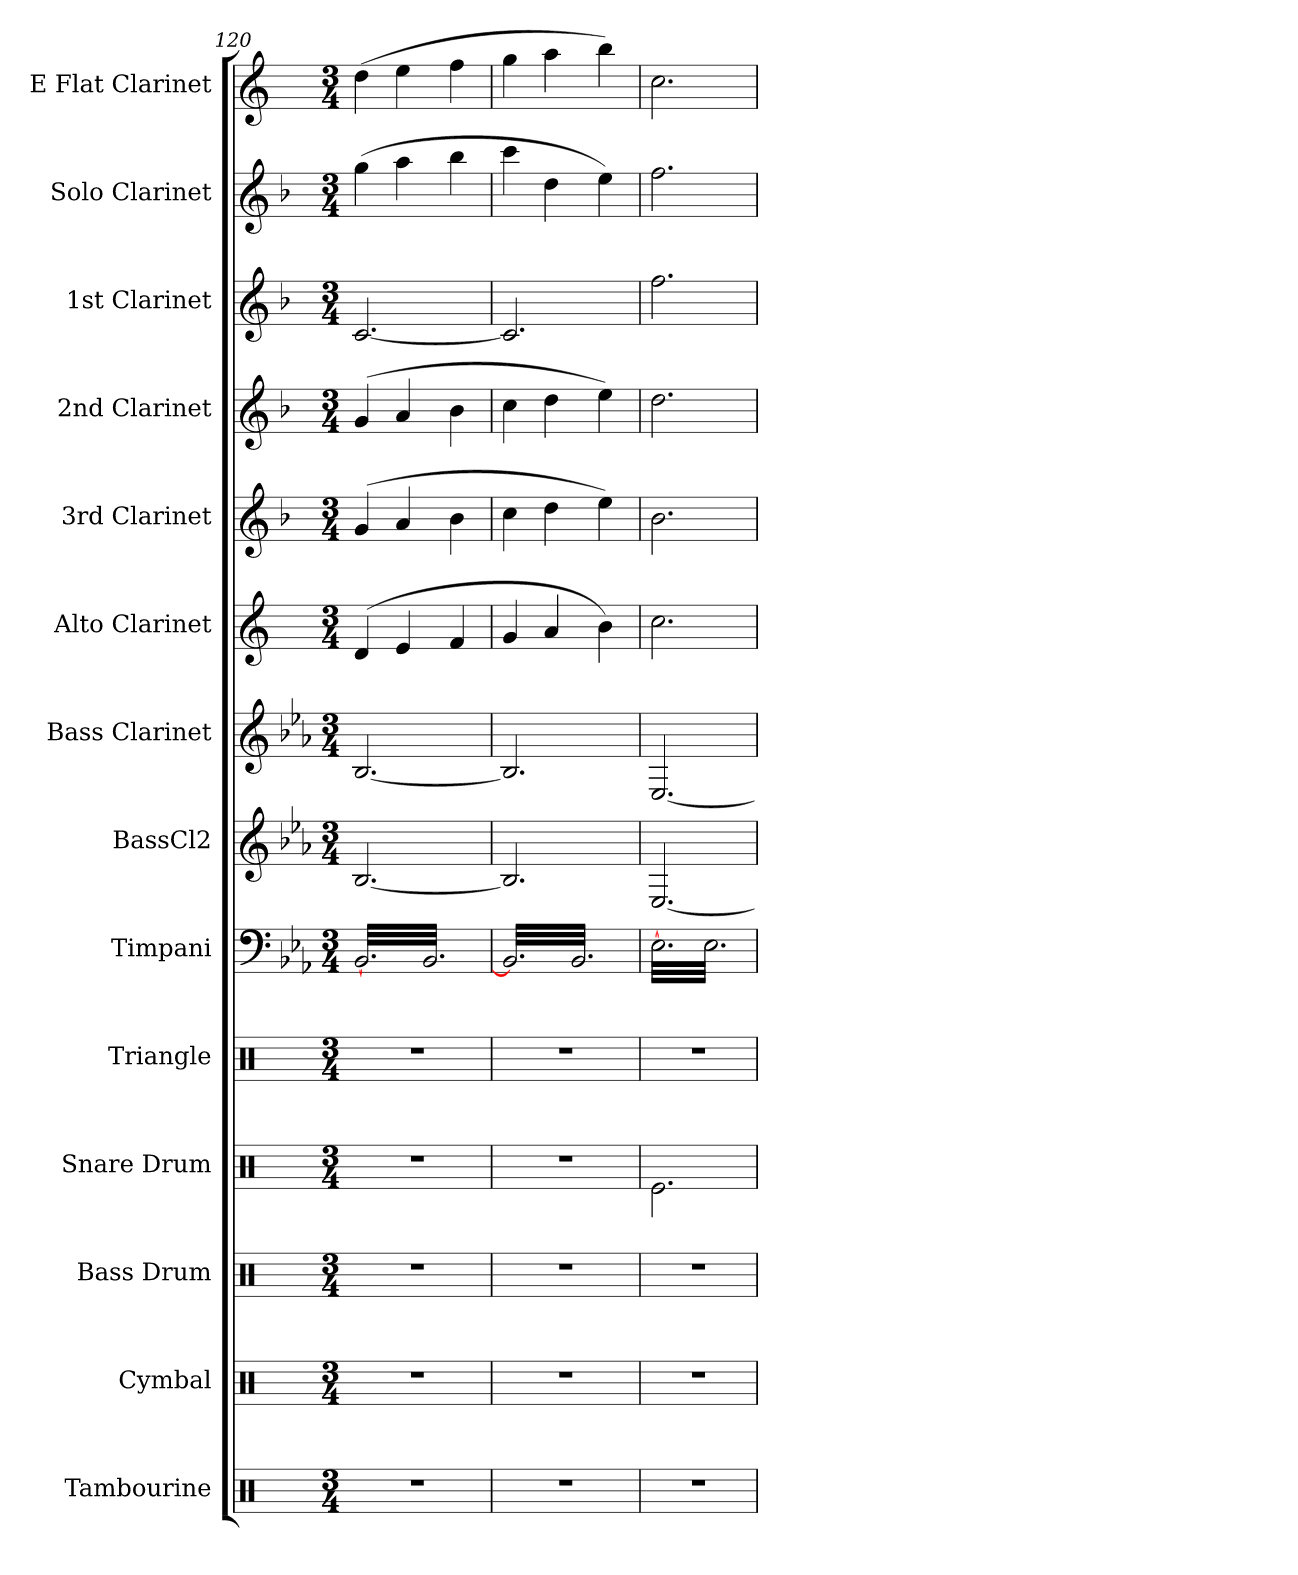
**kern	**kern	**kern	**kern	**kern	**kern	**kern	**kern	**kern	**kern	**kern	**kern	**kern	**kern
*part14	*part13	*part12	*part11	*part10	*part9	*part8	*part7	*part6	*part5	*part4	*part3	*part2	*part1
*staff14	*staff13	*staff12	*staff11	*staff10	*staff9	*staff8	*staff7	*staff6	*staff5	*staff4	*staff3	*staff2	*staff1
*I"Tambourine	*I"Cymbal	*I"Bass Drum	*I"Snare Drum	*I"Triangle	*I"Timpani	*I"BassCl2	*I"Bass Clarinet	*I"Alto Clarinet	*I"3rd Clarinet	*I"2nd Clarinet	*I"1st Clarinet	*I"Solo Clarinet	*I"E Flat Clarinet
*I'Tamb.	*I'Cym.	*I'B. Dr.	*I'Sn. Dr.	*I'Trgl.	*I'Timp.	*I'B. Cl2	*I'B. Cl.	*I'A. Cl.	*I'3rdCl.	*I'2nd Cl.	*I'1stCl.	*I'SoloCl.	*
*clefX	*clefX	*clefX	*clefX	*clefX	*clefF4	*clefG2	*clefG2	*clefG2	*clefG2	*clefG2	*clefG2	*clefG2	*clefG2
*	*	*	*	*	*	*ITrd8c14	*ITrd8c14	*ITrd5c9	*ITrd1c2	*ITrd1c2	*ITrd1c2	*ITrd1c2	*ITrd-2c-3
*k[]	*k[]	*k[]	*k[]	*k[]	*k[b-e-a-]	*k[b-e-a-]	*k[b-e-a-]	*k[b-e-a-]	*k[b-e-a-]	*k[b-e-a-]	*k[b-e-a-]	*k[b-e-a-]	*k[b-e-a-]
*M3/4	*M3/4	*M3/4	*M3/4	*M3/4	*M3/4	*M3/4	*M3/4	*M3/4	*M3/4	*M3/4	*M3/4	*M3/4	*M3/4
=120	=120	=120	=120	=120	=120	=120	=120	=120	=120	=120	=120	=120	=120
*	*	*	*	*	*tremolo	*	*	*	*	*	*	*	*
2.r	2.r	2.r	2.r	2.r	[32BB-/LLL	[2.BB-/	[2.BB-/	(4F/	(4f/	(4f/	[2.B-/	(4ff\	(4ff\
.	.	.	.	.	32BB-/	.	.	.	.	.	.	.	.
.	.	.	.	.	32BB-/	.	.	.	.	.	.	.	.
.	.	.	.	.	32BB-/	.	.	.	.	.	.	.	.
.	.	.	.	.	32BB-/	.	.	.	.	.	.	.	.
.	.	.	.	.	32BB-/	.	.	.	.	.	.	.	.
.	.	.	.	.	32BB-/	.	.	.	.	.	.	.	.
.	.	.	.	.	32BB-/	.	.	.	.	.	.	.	.
.	.	.	.	.	32BB-/	.	.	4G/	4g/	4g/	.	4gg\	4gg\
.	.	.	.	.	32BB-/	.	.	.	.	.	.	.	.
.	.	.	.	.	32BB-/	.	.	.	.	.	.	.	.
.	.	.	.	.	32BB-/	.	.	.	.	.	.	.	.
.	.	.	.	.	32BB-/	.	.	.	.	.	.	.	.
.	.	.	.	.	32BB-/	.	.	.	.	.	.	.	.
.	.	.	.	.	32BB-/	.	.	.	.	.	.	.	.
.	.	.	.	.	32BB-/	.	.	.	.	.	.	.	.
.	.	.	.	.	32BB-/	.	.	4A-/	4a-\	4a-\	.	4aa-\	4aa-\
.	.	.	.	.	32BB-/	.	.	.	.	.	.	.	.
.	.	.	.	.	32BB-/	.	.	.	.	.	.	.	.
.	.	.	.	.	32BB-/	.	.	.	.	.	.	.	.
.	.	.	.	.	32BB-/	.	.	.	.	.	.	.	.
.	.	.	.	.	32BB-/	.	.	.	.	.	.	.	.
.	.	.	.	.	32BB-/	.	.	.	.	.	.	.	.
.	.	.	.	.	32BB-/JJJ	.	.	.	.	.	.	.	.
=121	=121	=121	=121	=121	=121	=121	=121	=121	=121	=121	=121	=121	=121
2.r	2.r	2.r	2.r	2.r	32BB-/]LLL	2.BB-/]	2.BB-/]	4B-/	4b-\	4b-\	2.B-/]	4bb-\	4bb-\
.	.	.	.	.	32BB-/	.	.	.	.	.	.	.	.
.	.	.	.	.	32BB-/	.	.	.	.	.	.	.	.
.	.	.	.	.	32BB-/	.	.	.	.	.	.	.	.
.	.	.	.	.	32BB-/	.	.	.	.	.	.	.	.
.	.	.	.	.	32BB-/	.	.	.	.	.	.	.	.
.	.	.	.	.	32BB-/	.	.	.	.	.	.	.	.
.	.	.	.	.	32BB-/	.	.	.	.	.	.	.	.
.	.	.	.	.	32BB-/	.	.	4c/	4cc\	4cc\	.	4cc\	4ccc\
.	.	.	.	.	32BB-/	.	.	.	.	.	.	.	.
.	.	.	.	.	32BB-/	.	.	.	.	.	.	.	.
.	.	.	.	.	32BB-/	.	.	.	.	.	.	.	.
.	.	.	.	.	32BB-/	.	.	.	.	.	.	.	.
.	.	.	.	.	32BB-/	.	.	.	.	.	.	.	.
.	.	.	.	.	32BB-/	.	.	.	.	.	.	.	.
.	.	.	.	.	32BB-/	.	.	.	.	.	.	.	.
.	.	.	.	.	32BB-/	.	.	4d\)	4dd\)	4dd\)	.	4dd\)	4ddd\)
.	.	.	.	.	32BB-/	.	.	.	.	.	.	.	.
.	.	.	.	.	32BB-/	.	.	.	.	.	.	.	.
.	.	.	.	.	32BB-/	.	.	.	.	.	.	.	.
.	.	.	.	.	32BB-/	.	.	.	.	.	.	.	.
.	.	.	.	.	32BB-/	.	.	.	.	.	.	.	.
.	.	.	.	.	32BB-/	.	.	.	.	.	.	.	.
.	.	.	.	.	32BB-/JJJ	.	.	.	.	.	.	.	.
=122	=122	=122	=122	=122	=122	=122	=122	=122	=122	=122	=122	=122	=122
*	*	*	*	*	*	*	*	*	*	*	*	*	*MM84
2.r	2.r	2.r	2.Re\	2.r	[32E-\LLL	[2.EE-/	[2.EE-/	2.e-\	2.a-\	2.cc\	2.ee-\	2.ee-\	2.ee-\
.	.	.	.	.	32E-\	.	.	.	.	.	.	.	.
.	.	.	.	.	32E-\	.	.	.	.	.	.	.	.
.	.	.	.	.	32E-\	.	.	.	.	.	.	.	.
.	.	.	.	.	32E-\	.	.	.	.	.	.	.	.
.	.	.	.	.	32E-\	.	.	.	.	.	.	.	.
.	.	.	.	.	32E-\	.	.	.	.	.	.	.	.
.	.	.	.	.	32E-\	.	.	.	.	.	.	.	.
.	.	.	.	.	32E-\	.	.	.	.	.	.	.	.
.	.	.	.	.	32E-\	.	.	.	.	.	.	.	.
.	.	.	.	.	32E-\	.	.	.	.	.	.	.	.
.	.	.	.	.	32E-\	.	.	.	.	.	.	.	.
.	.	.	.	.	32E-\	.	.	.	.	.	.	.	.
.	.	.	.	.	32E-\	.	.	.	.	.	.	.	.
.	.	.	.	.	32E-\	.	.	.	.	.	.	.	.
.	.	.	.	.	32E-\	.	.	.	.	.	.	.	.
.	.	.	.	.	32E-\	.	.	.	.	.	.	.	.
.	.	.	.	.	32E-\	.	.	.	.	.	.	.	.
.	.	.	.	.	32E-\	.	.	.	.	.	.	.	.
.	.	.	.	.	32E-\	.	.	.	.	.	.	.	.
.	.	.	.	.	32E-\	.	.	.	.	.	.	.	.
.	.	.	.	.	32E-\	.	.	.	.	.	.	.	.
.	.	.	.	.	32E-\	.	.	.	.	.	.	.	.
.	.	.	.	.	32E-\JJJ	.	.	.	.	.	.	.	.
*	*	*	*	*	*Xtremolo	*	*	*	*	*	*	*	*
=	=	=	=	=	=	=	=	=	=	=	=	=	=
*-	*-	*-	*-	*-	*-	*-	*-	*-	*-	*-	*-	*-	*-
